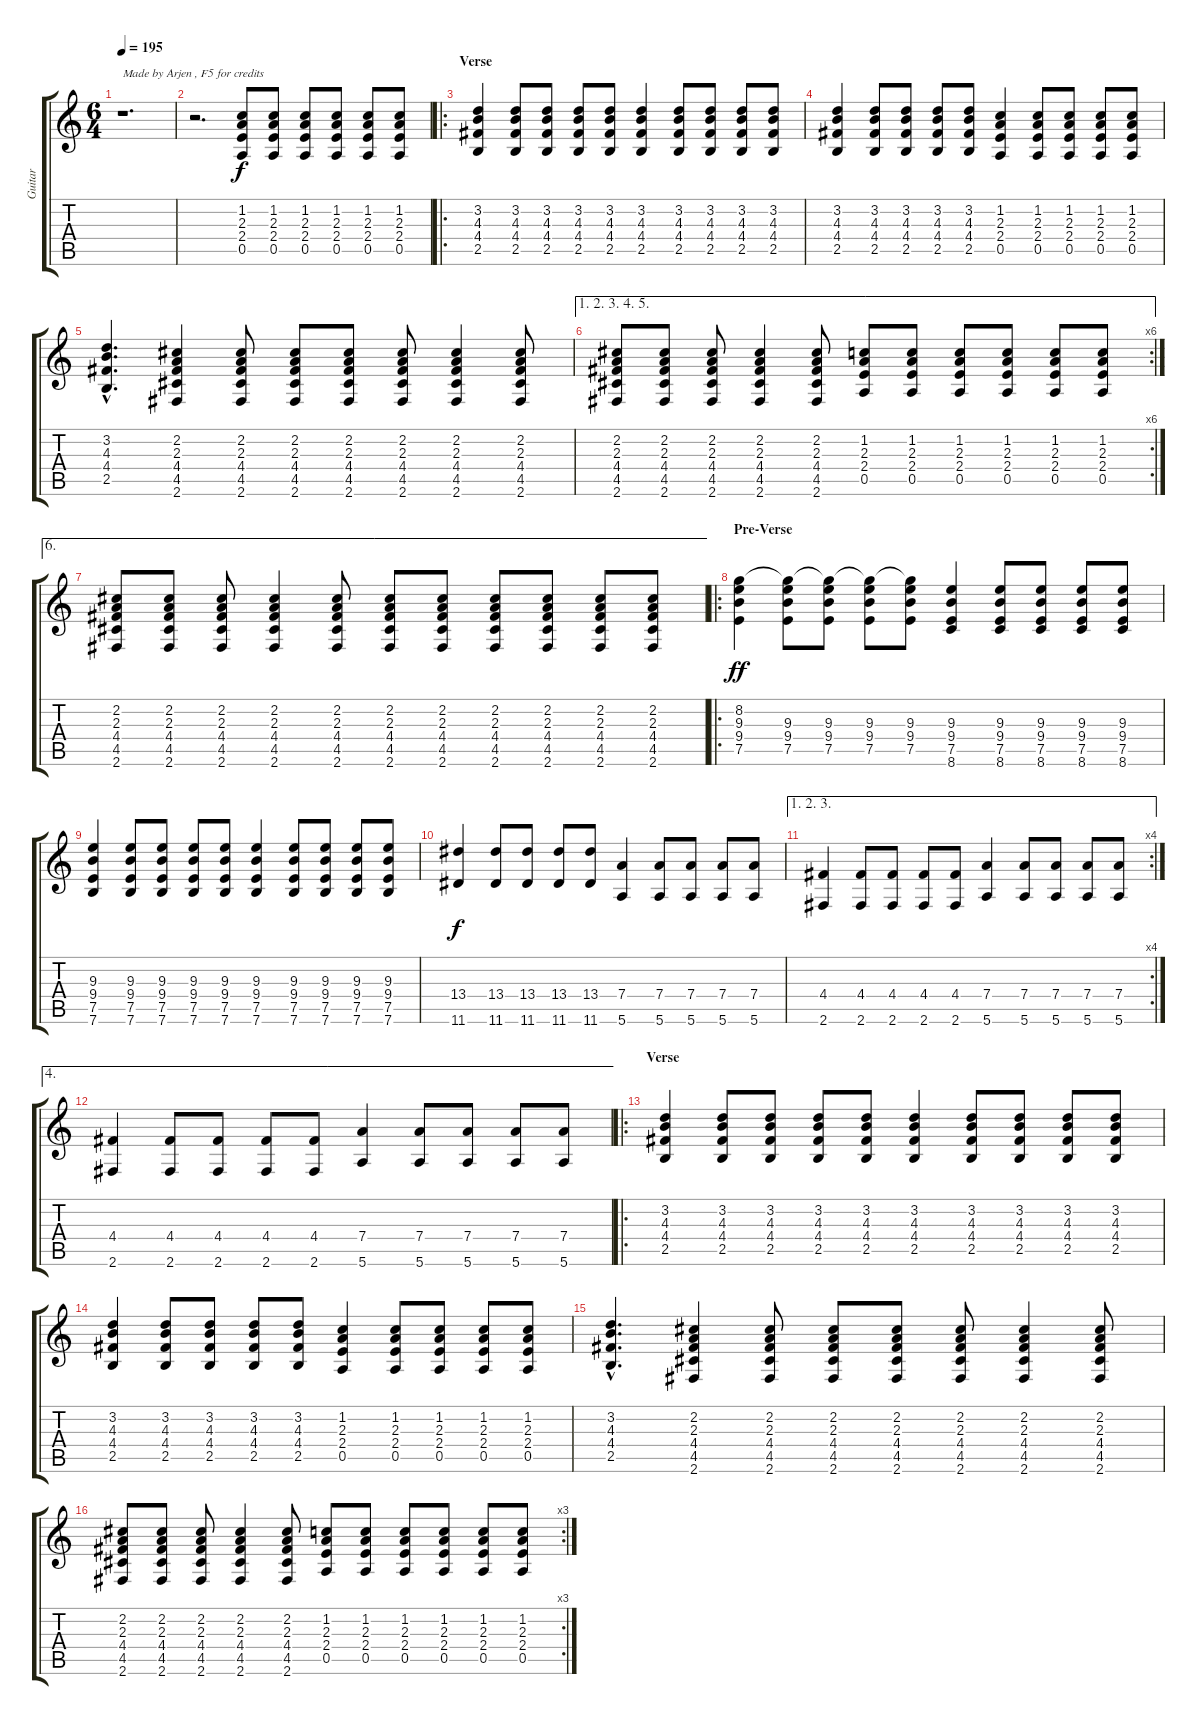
\track ("Guitar" "Guitar") {instrument distortionguitar}
\staff {score tabs}
\tuning (E4 B3 G3 D3 A2 E2) {hide}
\ts (6 4)
\tempo 195
\clef g2
\ks c
r.1{d txt "Made by Arjen , F5 for credits" dy f instrument distortionguitar} |
r.2{d} (1.2 2.3 2.4 0.5).8 (1.2 2.3 2.4 0.5).8 (1.2 2.3 2.4 0.5).8 (1.2 2.3 2.4 0.5).8 (1.2 2.3 2.4 0.5).8 (1.2 2.3 2.4 0.5).8 |
\ro
\section ("" "Verse")
(3.2 4.3 4.4 2.5).4 (3.2 4.3 4.4 2.5).8 (3.2 4.3 4.4 2.5).8 (3.2 4.3 4.4 2.5).8 (3.2 4.3 4.4 2.5).8 (3.2 4.3 4.4 2.5).4 (3.2 4.3 4.4 2.5).8 (3.2 4.3 4.4 2.5).8 (3.2 4.3 4.4 2.5).8 (3.2 4.3 4.4 2.5).8 |
(3.2 4.3 4.4 2.5).4 (3.2 4.3 4.4 2.5).8 (3.2 4.3 4.4 2.5).8 (3.2 4.3 4.4 2.5).8 (3.2 4.3 4.4 2.5).8 (1.2 2.3 2.4 0.5).4 (1.2 2.3 2.4 0.5).8 (1.2 2.3 2.4 0.5).8 (1.2 2.3 2.4 0.5).8 (1.2 2.3 2.4 0.5).8 |
(3.2{hac} 4.3{hac} 4.4{hac} 2.5{hac}).4{d} (2.2 2.3 4.4 4.5 2.6).4 (2.2 2.3 4.4 4.5 2.6).8 (2.2 2.3 4.4 4.5 2.6).8 (2.2 2.3 4.4 4.5 2.6).8 (2.2 2.3 4.4 4.5 2.6).8 (2.2 2.3 4.4 4.5 2.6).4 (2.2 2.3 4.4 4.5 2.6).8 |
\ae (1 2 3 4 5)
\rc 6
(2.2 2.3 4.4 4.5 2.6).8 (2.2 2.3 4.4 4.5 2.6).8 (2.2 2.3 4.4 4.5 2.6).8 (2.2 2.3 4.4 4.5 2.6).4 (2.2 2.3 4.4 4.5 2.6).8 (1.2 2.3 2.4 0.5).8 (1.2 2.3 2.4 0.5).8 (1.2 2.3 2.4 0.5).8 (1.2 2.3 2.4 0.5).8 (1.2 2.3 2.4 0.5).8 (1.2 2.3 2.4 0.5).8 |
\ae 6
(2.2 2.3 4.4 4.5 2.6).8 (2.2 2.3 4.4 4.5 2.6).8 (2.2 2.3 4.4 4.5 2.6).8 (2.2 2.3 4.4 4.5 2.6).4 (2.2 2.3 4.4 4.5 2.6).8 (2.2 2.3 4.4 4.5 2.6).8 (2.2 2.3 4.4 4.5 2.6).8 (2.2 2.3 4.4 4.5 2.6).8 (2.2 2.3 4.4 4.5 2.6).8 (2.2 2.3 4.4 4.5 2.6).8 (2.2 2.3 4.4 4.5 2.6).8 |
\ro
\section ("" "Pre-Verse")
(8.2 9.3 9.4 7.5).4{dy ff} (8.2{t} 9.3 9.4 7.5).8 (8.2{t} 9.3 9.4 7.5).8 (8.2{t} 9.3 9.4 7.5).8 (8.2{t} 9.3 9.4 7.5).8 (9.3 9.4 7.5 8.6).4 (9.3 9.4 7.5 8.6).8 (9.3 9.4 7.5 8.6).8 (9.3 9.4 7.5 8.6).8 (9.3 9.4 7.5 8.6).8 |
(9.3 9.4 7.5 7.6).4 (9.3 9.4 7.5 7.6).8 (9.3 9.4 7.5 7.6).8 (9.3 9.4 7.5 7.6).8 (9.3 9.4 7.5 7.6).8 (9.3 9.4 7.5 7.6).4 (9.3 9.4 7.5 7.6).8 (9.3 9.4 7.5 7.6).8 (9.3 9.4 7.5 7.6).8 (9.3 9.4 7.5 7.6).8 |
(13.4 11.6).4{dy f} (13.4 11.6).8 (13.4 11.6).8 (13.4 11.6).8 (13.4 11.6).8 (7.4 5.6).4 (7.4 5.6).8 (7.4 5.6).8 (7.4 5.6).8 (7.4 5.6).8 |
\ae (1 2 3)
\rc 4
(4.4 2.6).4 (4.4 2.6).8 (4.4 2.6).8 (4.4 2.6).8 (4.4 2.6).8 (7.4 5.6).4 (7.4 5.6).8 (7.4 5.6).8 (7.4 5.6).8 (7.4 5.6).8 |
\ae 4
(4.4 2.6).4 (4.4 2.6).8 (4.4 2.6).8 (4.4 2.6).8 (4.4 2.6).8 (7.4 5.6).4 (7.4 5.6).8 (7.4 5.6).8 (7.4 5.6).8 (7.4 5.6).8 |
\ro
\section ("" "Verse")
(3.2 4.3 4.4 2.5).4 (3.2 4.3 4.4 2.5).8 (3.2 4.3 4.4 2.5).8 (3.2 4.3 4.4 2.5).8 (3.2 4.3 4.4 2.5).8 (3.2 4.3 4.4 2.5).4 (3.2 4.3 4.4 2.5).8 (3.2 4.3 4.4 2.5).8 (3.2 4.3 4.4 2.5).8 (3.2 4.3 4.4 2.5).8 |
(3.2 4.3 4.4 2.5).4 (3.2 4.3 4.4 2.5).8 (3.2 4.3 4.4 2.5).8 (3.2 4.3 4.4 2.5).8 (3.2 4.3 4.4 2.5).8 (1.2 2.3 2.4 0.5).4 (1.2 2.3 2.4 0.5).8 (1.2 2.3 2.4 0.5).8 (1.2 2.3 2.4 0.5).8 (1.2 2.3 2.4 0.5).8 |
(3.2{hac} 4.3{hac} 4.4{hac} 2.5{hac}).4{d} (2.2 2.3 4.4 4.5 2.6).4 (2.2 2.3 4.4 4.5 2.6).8 (2.2 2.3 4.4 4.5 2.6).8 (2.2 2.3 4.4 4.5 2.6).8 (2.2 2.3 4.4 4.5 2.6).8 (2.2 2.3 4.4 4.5 2.6).4 (2.2 2.3 4.4 4.5 2.6).8 |
\rc 3
(2.2 2.3 4.4 4.5 2.6).8 (2.2 2.3 4.4 4.5 2.6).8 (2.2 2.3 4.4 4.5 2.6).8 (2.2 2.3 4.4 4.5 2.6).4 (2.2 2.3 4.4 4.5 2.6).8 (1.2 2.3 2.4 0.5).8 (1.2 2.3 2.4 0.5).8 (1.2 2.3 2.4 0.5).8 (1.2 2.3 2.4 0.5).8 (1.2 2.3 2.4 0.5).8 (1.2 2.3 2.4 0.5).8
